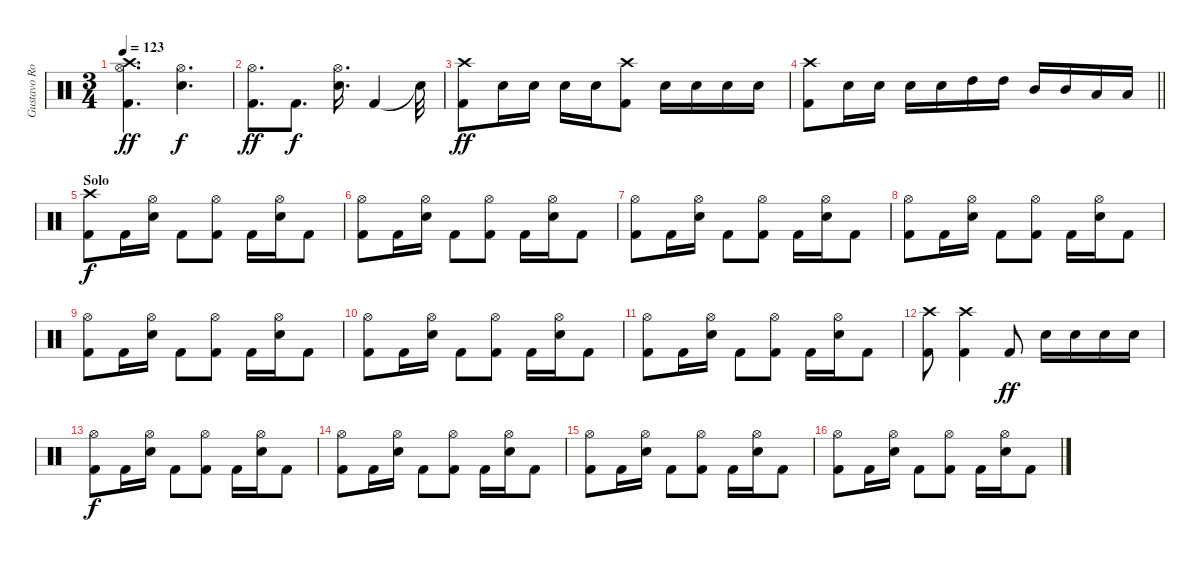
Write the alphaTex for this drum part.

\track ("Gustavo Rowek" "Gustavo Ro") {instrument percussion}
\staff {score}
\articulation defaults
\ts (3 4)
\tempo 123
\clef neutral
\ks c
("Hi-Hat (open)" "Crash high (hit)" "Kick (hit) 2").4{d dy ff} ("Hi-Hat (open)" "Snare (hit) 2").4{d dy f} |
("Hi-Hat (open)" "Kick (hit) 2").8{d dy ff} "Kick (hit) 2".8{d dy f} ("Hi-Hat (open)" "Snare (hit) 2").16{d} "Kick (hit) 2".4 "Snare (hit)"{t}.32 |
("Kick (hit) 2" "Crash high (hit)").8{dy ff} "Snare (hit) 2".16 "Snare (hit) 2".16 "Snare (hit) 2".16 "Snare (hit) 2".16 ("Kick (hit) 2" "Crash high (hit)").8 "Snare (hit) 2".16 "Snare (hit) 2".16 "Snare (hit) 2".16 "Snare (hit) 2".16 |
\barLineRight lightlight
("Kick (hit) 2" "Crash high (hit)").8 "Snare (hit) 2".16 "Snare (hit) 2".16 "Snare (hit) 2".16 "Snare (hit) 2".16 "High Tom (hit)".16 "High Tom (hit)".16 "Mid Tom (hit)".16 "Mid Tom (hit)".16 "Low Tom (hit)".16 "Low Tom (hit)".16 |
\section ("" "Solo")
("Crash high (hit)" "Kick (hit) 2").8{dy f} "Kick (hit) 2".16 ("Hi-Hat (open)" "Snare (hit) 2").16 "Kick (hit) 2".8 ("Hi-Hat (open)" "Kick (hit) 2").8 "Kick (hit) 2".16 ("Hi-Hat (open)" "Snare (hit) 2").16 "Kick (hit) 2".8 |
("Hi-Hat (open)" "Kick (hit) 2").8 "Kick (hit) 2".16 ("Hi-Hat (open)" "Snare (hit) 2").16 "Kick (hit) 2".8 ("Hi-Hat (open)" "Kick (hit) 2").8 "Kick (hit) 2".16 ("Hi-Hat (open)" "Snare (hit) 2").16 "Kick (hit) 2".8 |
("Hi-Hat (open)" "Kick (hit) 2").8 "Kick (hit) 2".16 ("Hi-Hat (open)" "Snare (hit) 2").16 "Kick (hit) 2".8 ("Hi-Hat (open)" "Kick (hit) 2").8 "Kick (hit) 2".16 ("Hi-Hat (open)" "Snare (hit) 2").16 "Kick (hit) 2".8 |
("Hi-Hat (open)" "Kick (hit) 2").8 "Kick (hit) 2".16 ("Hi-Hat (open)" "Snare (hit) 2").16 "Kick (hit) 2".8 ("Hi-Hat (open)" "Kick (hit) 2").8 "Kick (hit) 2".16 ("Hi-Hat (open)" "Snare (hit) 2").16 "Kick (hit) 2".8 |
("Hi-Hat (open)" "Kick (hit) 2").8 "Kick (hit) 2".16 ("Hi-Hat (open)" "Snare (hit) 2").16 "Kick (hit) 2".8 ("Hi-Hat (open)" "Kick (hit) 2").8 "Kick (hit) 2".16 ("Hi-Hat (open)" "Snare (hit) 2").16 "Kick (hit) 2".8 |
("Hi-Hat (open)" "Kick (hit) 2").8 "Kick (hit) 2".16 ("Hi-Hat (open)" "Snare (hit) 2").16 "Kick (hit) 2".8 ("Hi-Hat (open)" "Kick (hit) 2").8 "Kick (hit) 2".16 ("Hi-Hat (open)" "Snare (hit) 2").16 "Kick (hit) 2".8 |
("Hi-Hat (open)" "Kick (hit) 2").8 "Kick (hit) 2".16 ("Hi-Hat (open)" "Snare (hit) 2").16 "Kick (hit) 2".8 ("Hi-Hat (open)" "Kick (hit) 2").8 "Kick (hit) 2".16 ("Hi-Hat (open)" "Snare (hit) 2").16 "Kick (hit) 2".8 |
("Crash high (hit)" "Kick (hit) 2").8 ("Crash high (hit)" "Kick (hit) 2").4 "Kick (hit) 2".8{dy ff} "Snare (hit) 2".16 "Snare (hit) 2".16 "Snare (hit) 2".16 "Snare (hit) 2".16 |
("Hi-Hat (open)" "Kick (hit) 2").8{dy f} "Kick (hit) 2".16 ("Hi-Hat (open)" "Snare (hit) 2").16 "Kick (hit) 2".8 ("Hi-Hat (open)" "Kick (hit) 2").8 "Kick (hit) 2".16 ("Hi-Hat (open)" "Snare (hit) 2").16 "Kick (hit) 2".8 |
("Hi-Hat (open)" "Kick (hit) 2").8 "Kick (hit) 2".16 ("Hi-Hat (open)" "Snare (hit) 2").16 "Kick (hit) 2".8 ("Hi-Hat (open)" "Kick (hit) 2").8 "Kick (hit) 2".16 ("Hi-Hat (open)" "Snare (hit) 2").16 "Kick (hit) 2".8 |
("Hi-Hat (open)" "Kick (hit) 2").8 "Kick (hit) 2".16 ("Hi-Hat (open)" "Snare (hit) 2").16 "Kick (hit) 2".8 ("Hi-Hat (open)" "Kick (hit) 2").8 "Kick (hit) 2".16 ("Hi-Hat (open)" "Snare (hit) 2").16 "Kick (hit) 2".8 |
("Hi-Hat (open)" "Kick (hit) 2").8 "Kick (hit) 2".16 ("Hi-Hat (open)" "Snare (hit) 2").16 "Kick (hit) 2".8 ("Hi-Hat (open)" "Kick (hit) 2").8 "Kick (hit) 2".16 ("Hi-Hat (open)" "Snare (hit) 2").16 "Kick (hit) 2".8
